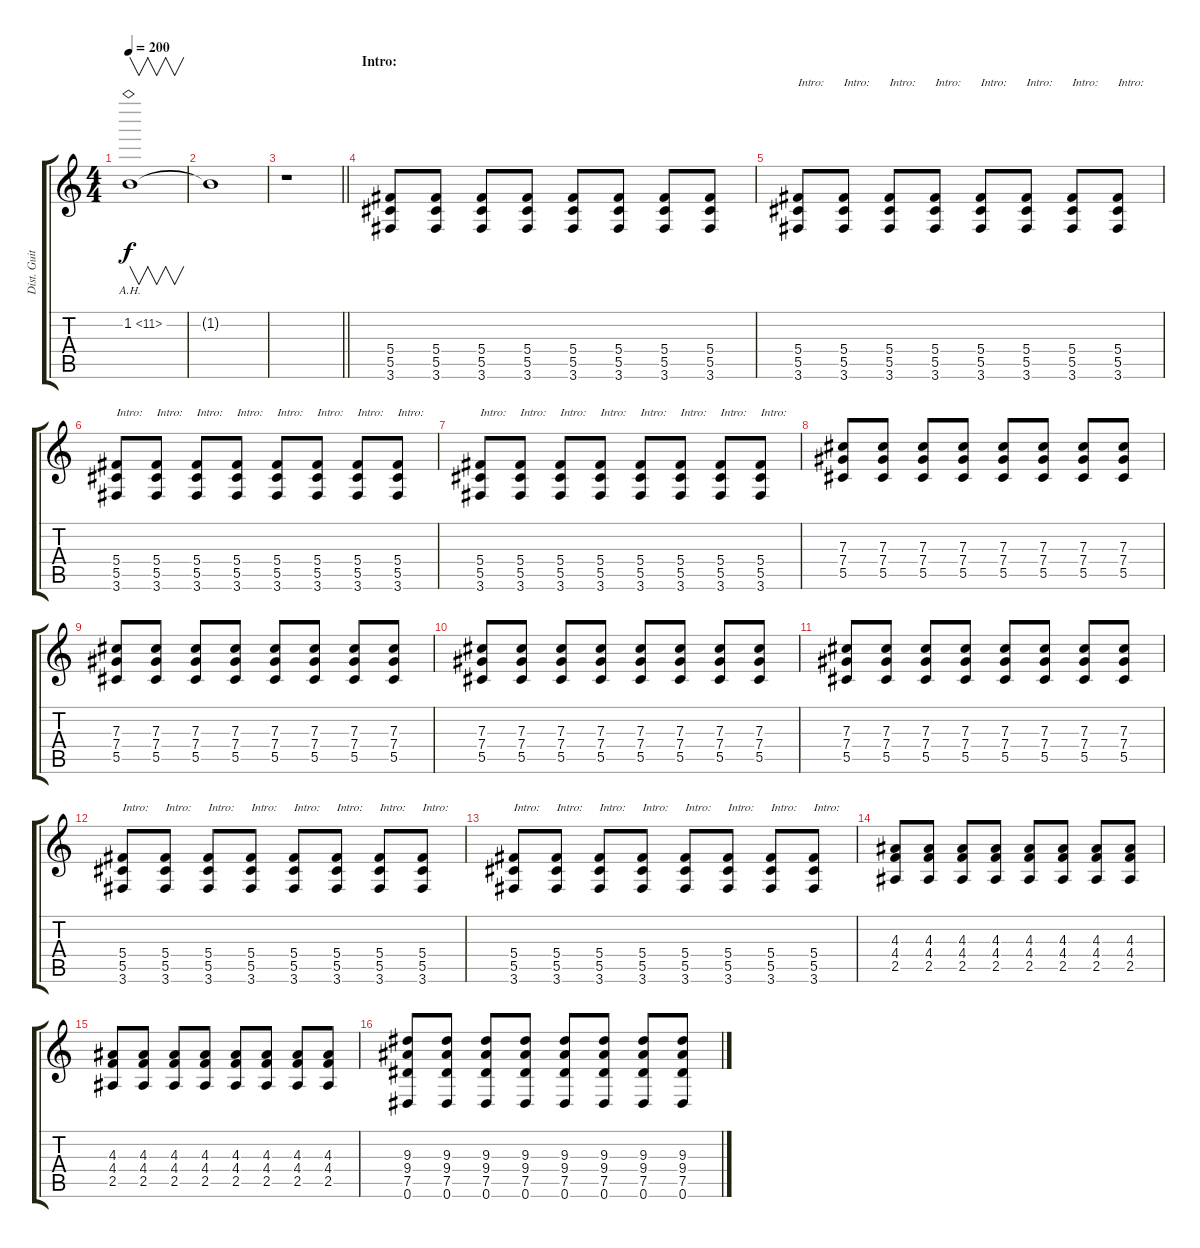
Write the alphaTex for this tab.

\track ("Dist. Guitar 2" "Dist. Guit") {instrument distortionguitar}
\staff {score tabs}
\tuning (Eb4 Bb3 Gb3 Db3 Ab2 Eb2) {hide}
\ts (4 4)
\tempo 200
\clef g2
\ks c
1.2{ah 10}.1{v dy f instrument distortionguitar} |
1.2{t}.1 |
\barLineRight lightlight
r.1 |
\section ("" "Intro:")
(5.4 5.5 3.6).8 (5.4 5.5 3.6).8 (5.4 5.5 3.6).8 (5.4 5.5 3.6).8 (5.4 5.5 3.6).8 (5.4 5.5 3.6).8 (5.4 5.5 3.6).8 (5.4 5.5 3.6).8 |
(5.4 5.5 3.6).8{txt "Intro:"} (5.4 5.5 3.6).8{txt "Intro:"} (5.4 5.5 3.6).8{txt "Intro:"} (5.4 5.5 3.6).8{txt "Intro:"} (5.4 5.5 3.6).8{txt "Intro:"} (5.4 5.5 3.6).8{txt "Intro:"} (5.4 5.5 3.6).8{txt "Intro:"} (5.4 5.5 3.6).8{txt "Intro:"} |
(5.4 5.5 3.6).8{txt "Intro:"} (5.4 5.5 3.6).8{txt "Intro:"} (5.4 5.5 3.6).8{txt "Intro:"} (5.4 5.5 3.6).8{txt "Intro:"} (5.4 5.5 3.6).8{txt "Intro:"} (5.4 5.5 3.6).8{txt "Intro:"} (5.4 5.5 3.6).8{txt "Intro:"} (5.4 5.5 3.6).8{txt "Intro:"} |
(5.4 5.5 3.6).8{txt "Intro:"} (5.4 5.5 3.6).8{txt "Intro:"} (5.4 5.5 3.6).8{txt "Intro:"} (5.4 5.5 3.6).8{txt "Intro:"} (5.4 5.5 3.6).8{txt "Intro:"} (5.4 5.5 3.6).8{txt "Intro:"} (5.4 5.5 3.6).8{txt "Intro:"} (5.4 5.5 3.6).8{txt "Intro:"} |
(7.3 7.4 5.5).8 (7.3 7.4 5.5).8 (7.3 7.4 5.5).8 (7.3 7.4 5.5).8 (7.3 7.4 5.5).8 (7.3 7.4 5.5).8 (7.3 7.4 5.5).8 (7.3 7.4 5.5).8 |
(7.3 7.4 5.5).8 (7.3 7.4 5.5).8 (7.3 7.4 5.5).8 (7.3 7.4 5.5).8 (7.3 7.4 5.5).8 (7.3 7.4 5.5).8 (7.3 7.4 5.5).8 (7.3 7.4 5.5).8 |
(7.3 7.4 5.5).8 (7.3 7.4 5.5).8 (7.3 7.4 5.5).8 (7.3 7.4 5.5).8 (7.3 7.4 5.5).8 (7.3 7.4 5.5).8 (7.3 7.4 5.5).8 (7.3 7.4 5.5).8 |
(7.3 7.4 5.5).8 (7.3 7.4 5.5).8 (7.3 7.4 5.5).8 (7.3 7.4 5.5).8 (7.3 7.4 5.5).8 (7.3 7.4 5.5).8 (7.3 7.4 5.5).8 (7.3 7.4 5.5).8 |
(5.4 5.5 3.6).8{txt "Intro:"} (5.4 5.5 3.6).8{txt "Intro:"} (5.4 5.5 3.6).8{txt "Intro:"} (5.4 5.5 3.6).8{txt "Intro:"} (5.4 5.5 3.6).8{txt "Intro:"} (5.4 5.5 3.6).8{txt "Intro:"} (5.4 5.5 3.6).8{txt "Intro:"} (5.4 5.5 3.6).8{txt "Intro:"} |
(5.4 5.5 3.6).8{txt "Intro:"} (5.4 5.5 3.6).8{txt "Intro:"} (5.4 5.5 3.6).8{txt "Intro:"} (5.4 5.5 3.6).8{txt "Intro:"} (5.4 5.5 3.6).8{txt "Intro:"} (5.4 5.5 3.6).8{txt "Intro:"} (5.4 5.5 3.6).8{txt "Intro:"} (5.4 5.5 3.6).8{txt "Intro:"} |
(4.3 4.4 2.5).8 (4.3 4.4 2.5).8 (4.3 4.4 2.5).8 (4.3 4.4 2.5).8 (4.3 4.4 2.5).8 (4.3 4.4 2.5).8 (4.3 4.4 2.5).8 (4.3 4.4 2.5).8 |
(4.3 4.4 2.5).8 (4.3 4.4 2.5).8 (4.3 4.4 2.5).8 (4.3 4.4 2.5).8 (4.3 4.4 2.5).8 (4.3 4.4 2.5).8 (4.3 4.4 2.5).8 (4.3 4.4 2.5).8 |
(9.3 9.4 7.5 0.6).8 (9.3 9.4 7.5 0.6).8 (9.3 9.4 7.5 0.6).8 (9.3 9.4 7.5 0.6).8 (9.3 9.4 7.5 0.6).8 (9.3 9.4 7.5 0.6).8 (9.3 9.4 7.5 0.6).8 (9.3 9.4 7.5 0.6).8
